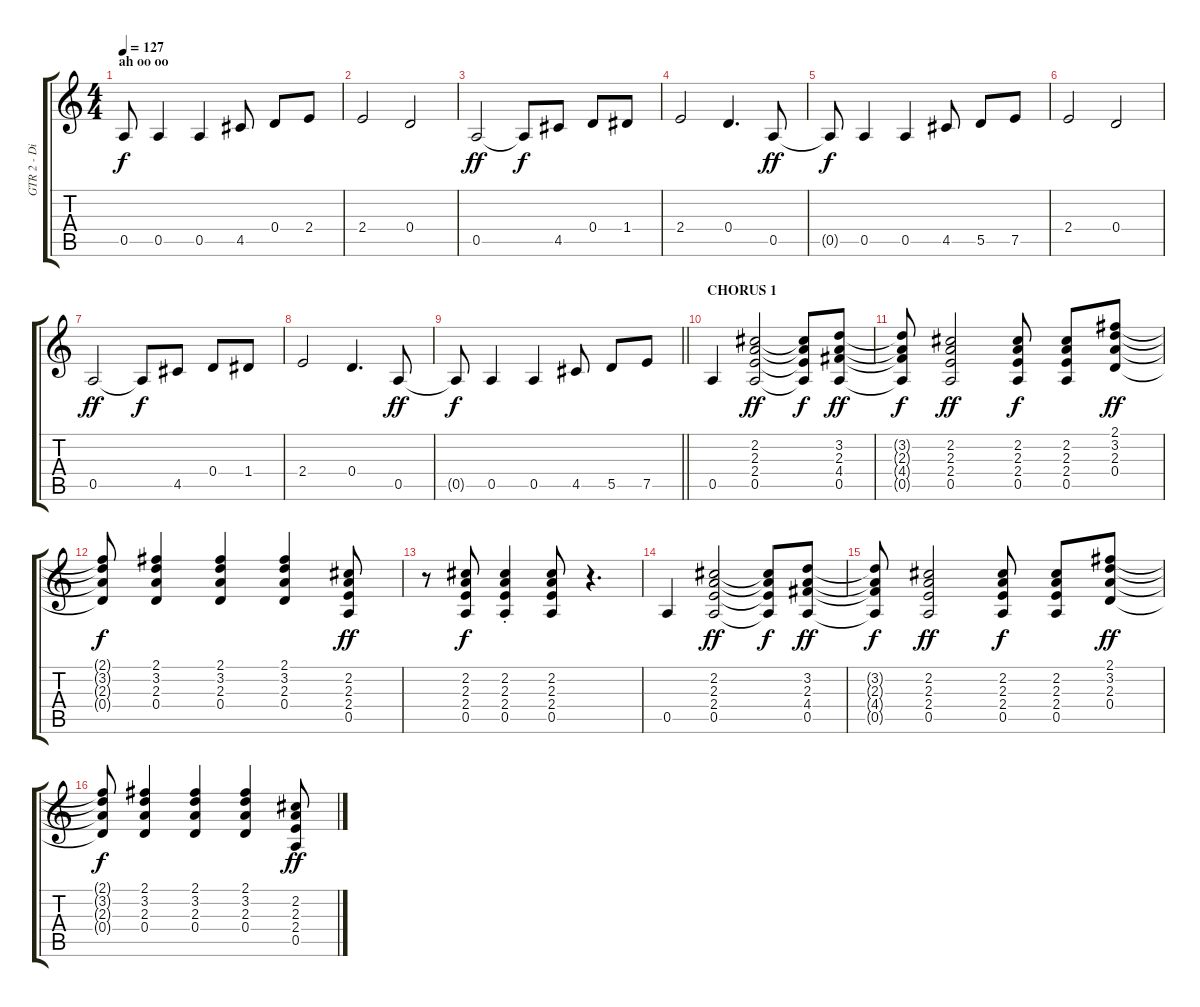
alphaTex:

\track ("GTR 2 - Dist. Electric" "GTR 2 - Di") {instrument overdrivenguitar}
\staff {score tabs}
\tuning (E4 B3 G3 D3 A2 E2) {hide}
\ts (4 4)
\section ("" "ah oo oo")
\tempo 127
\clef g2
\ks c
0.5{t}.8{dy f} 0.5.4 0.5.4 4.5.8 0.4.8 2.4.8 |
2.4.2 0.4.2 |
0.5.2{dy ff} 0.5{t}.8{dy f} 4.5.8 0.4.8 1.4.8 |
2.4.2 0.4.4{d} 0.5.8{dy ff} |
0.5{t}.8{dy f} 0.5.4 0.5.4 4.5.8 5.5.8 7.5.8 |
2.4.2 0.4.2 |
0.5.2{dy ff} 0.5{t}.8{dy f} 4.5.8 0.4.8 1.4.8 |
2.4.2 0.4.4{d} 0.5.8{dy ff} |
\barLineRight lightlight
0.5{t}.8{dy f} 0.5.4 0.5.4 4.5.8 5.5.8 7.5.8 |
\section ("" "CHORUS 1")
0.5.4 (2.2 2.3 2.4 0.5).2{dy ff} (2.2{t} 2.3{t} 2.4{t} 0.5{t}).8{dy f} (3.2 2.3 4.4 0.5).8{dy ff} |
(3.2{t} 2.3{t} 4.4{t} 0.5{t}).8{dy f} (2.2 2.3 2.4 0.5).2{dy ff} (2.2 2.3 2.4 0.5).8{dy f} (2.2 2.3 2.4 0.5).8 (2.1 3.2 2.3 0.4).8{dy ff} |
(2.1{t} 3.2{t} 2.3{t} 0.4{t}).8{dy f} (2.1 3.2 2.3 0.4).4 (2.1 3.2 2.3 0.4).4 (2.1 3.2 2.3 0.4).4 (2.2 2.3 2.4 0.5).8{dy ff} |
r.8 (2.2 2.3 2.4 0.5).8{dy f} (2.2{st} 2.3{st} 2.4{st} 0.5{st}).4 (2.2 2.3 2.4 0.5).8 r.4{d} |
0.5.4 (2.2 2.3 2.4 0.5).2{dy ff} (2.2{t} 2.3{t} 2.4{t} 0.5{t}).8{dy f} (3.2 2.3 4.4 0.5).8{dy ff} |
(3.2{t} 2.3{t} 4.4{t} 0.5{t}).8{dy f} (2.2 2.3 2.4 0.5).2{dy ff} (2.2 2.3 2.4 0.5).8{dy f} (2.2 2.3 2.4 0.5).8 (2.1 3.2 2.3 0.4).8{dy ff} |
(2.1{t} 3.2{t} 2.3{t} 0.4{t}).8{dy f} (2.1 3.2 2.3 0.4).4 (2.1 3.2 2.3 0.4).4 (2.1 3.2 2.3 0.4).4 (2.2 2.3 2.4 0.5).8{dy ff}
